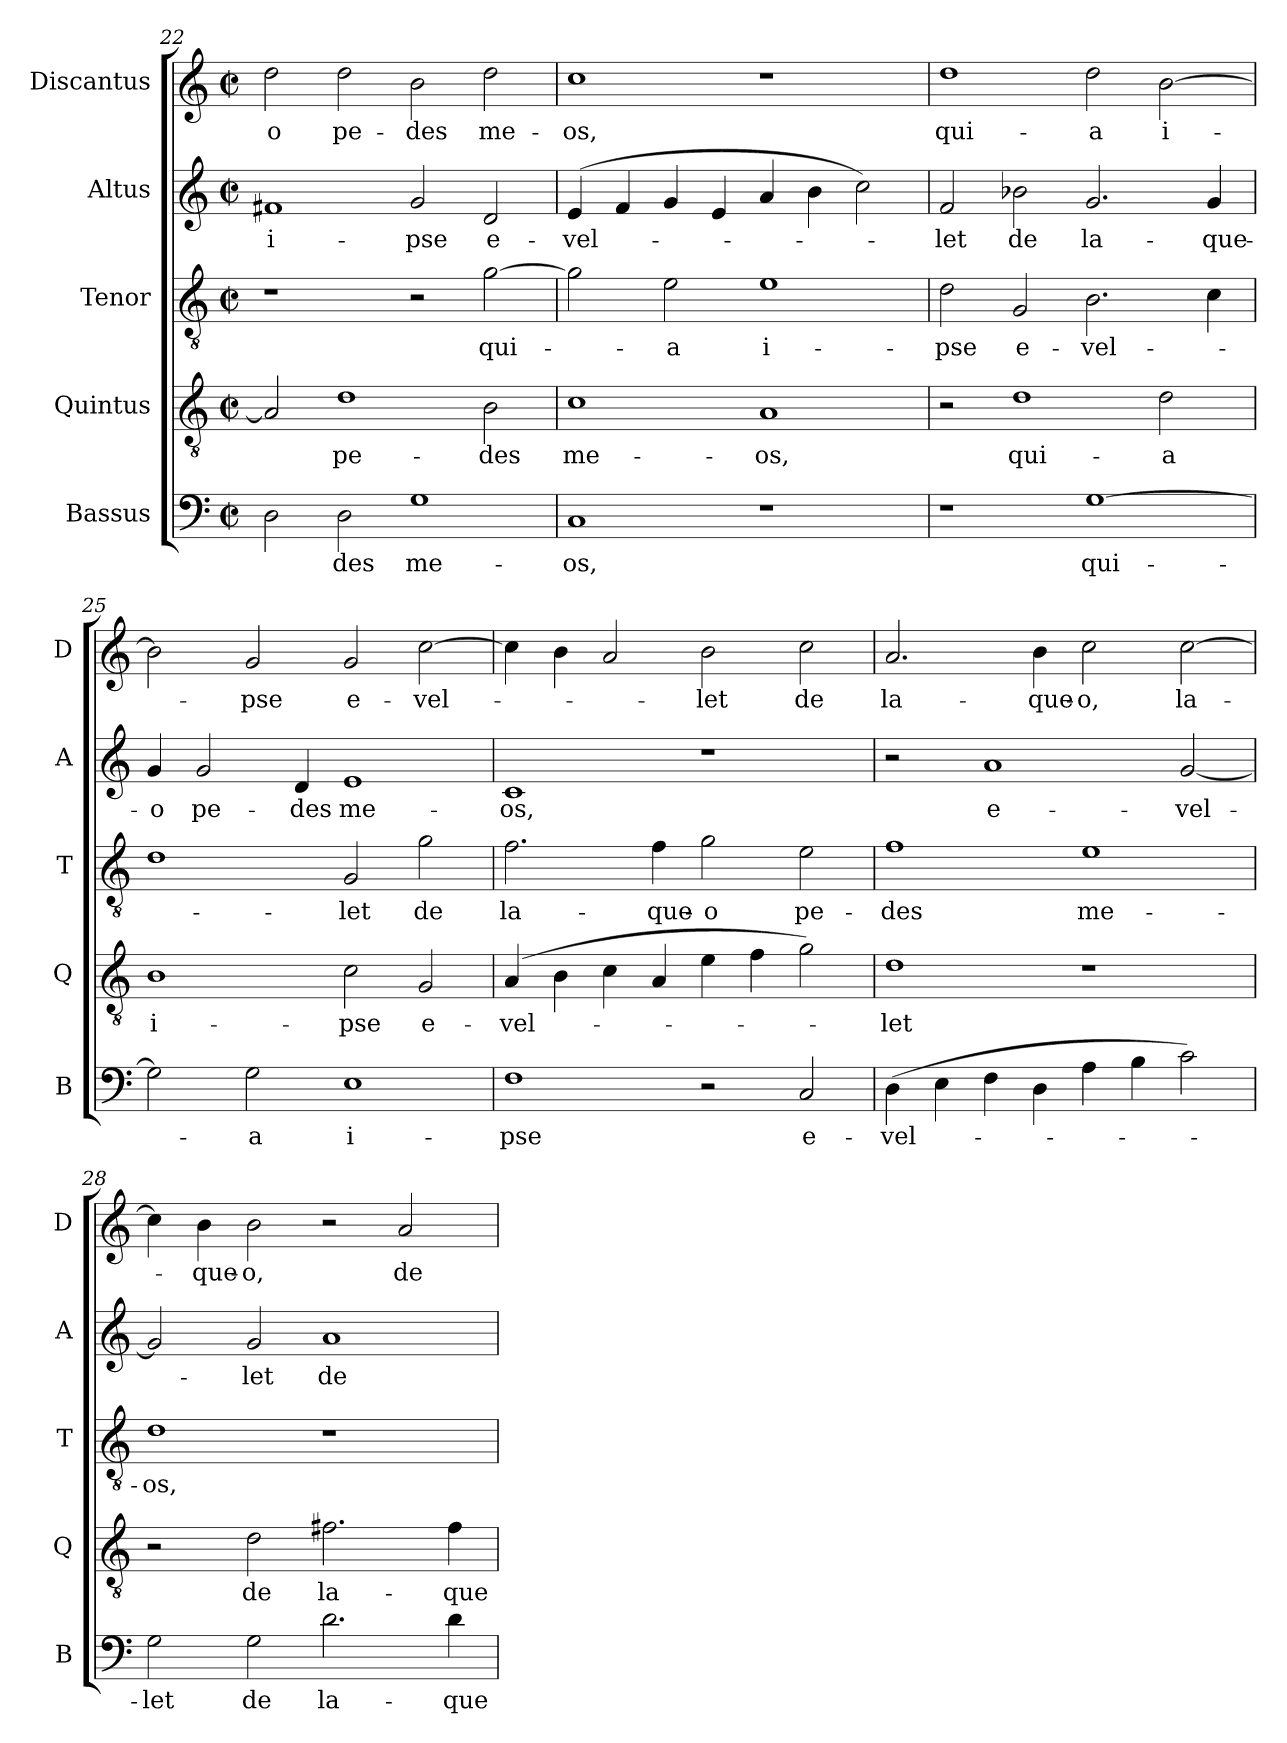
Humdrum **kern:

**kern	**text	**kern	**text	**kern	**text	**kern	**text	**kern	**text
*part5	*part5	*part4	*part4	*part3	*part3	*part2	*part2	*part1	*part1
*staff5	*staff5	*staff4	*staff4	*staff3	*staff3	*staff2	*staff2	*staff1	*staff1
*I"Bassus	*	*I"Quintus	*	*I"Tenor	*	*I"Altus	*	*I"Discantus	*
*I'B	*	*I'Q	*	*I'T	*	*I'A	*	*I'D	*
*clefF4	*	*clefGv2	*	*clefGv2	*	*clefG2	*	*clefG2	*
*k[]	*	*k[]	*	*k[]	*	*k[]	*	*k[]	*
*C:	*	*C:	*	*C:	*	*C:	*	*C:	*
*M2/2	*	*M2/2	*	*M2/2	*	*M2/2	*	*M2/2	*
*met(c|)	*	*met(c|)	*	*met(c|)	*	*met(c|)	*	*met(c|)	*
=22	=22	=22	=22	=22	=22	=22	=22	=22	=22
!	!	!	!	!	!	!	!LO:LY:b	!	!LO:LY:b
2D\	.	2A/]	.	1r	.	1f#X	i-	2dd\	-o
!	!LO:LY:b	!	!LO:LY:b	!	!	!	!	!	!LO:LY:b
2D\	-des	1d	pe-	.	.	.	.	2dd\	pe-
!	!LO:LY:b	!	!	!	!	!	!LO:LY:b	!	!LO:LY:b
1G	me-	.	.	2r	.	2g/	-pse	2b\	-des
!	!	!	!LO:LY:b	!	!LO:LY:b	!	!LO:LY:b	!	!LO:LY:b
.	.	2B\	-des	[2g\	qui-	2d/	e-	2dd\	me-
=23	=23	=23	=23	=23	=23	=23	=23	=23	=23
!	!LO:LY:b	!	!LO:LY:b	!	!	!	!LO:LY:b	!	!LO:LY:b
1C	-os,	1c	me-	2g\]	.	(4e/	-vel-	1cc	-os,
.	.	.	.	.	.	4f/	.	.	.
!	!	!	!	!	!LO:LY:b	!	!	!	!
.	.	.	.	2e\	-a	4g/	.	.	.
.	.	.	.	.	.	4e/	.	.	.
!	!	!	!LO:LY:b	!	!LO:LY:b	!	!	!	!
1r	.	1A	-os,	1e	i-	4a/	.	1r	.
.	.	.	.	.	.	4b\	.	.	.
.	.	.	.	.	.	2cc\)	.	.	.
=24	=24	=24	=24	=24	=24	=24	=24	=24	=24
!	!	!	!	!	!LO:LY:b	!	!LO:LY:b	!	!LO:LY:b
1r	.	2r	.	2d\	-pse	2f/	-let	1dd	qui-
!	!	!	!LO:LY:b	!	!LO:LY:b	!	!LO:LY:b	!	!
.	.	1d	qui-	2G/	e-	2b-X\	de	.	.
!	!LO:LY:b	!	!	!	!LO:LY:b	!	!LO:LY:b	!	!LO:LY:b
[1G	qui-	.	.	2.B\	-vel-	2.g/	la-	2dd\	-a
!	!	!	!LO:LY:b	!	!	!	!	!	!LO:LY:b
.	.	2d\	-a	.	.	.	.	[2b\	i-
!	!	!	!	!	!	!	!LO:LY:b	!	!
.	.	.	.	4c\	.	4g/	-que-	.	.
!!LO:PB:g=z
=25	=25	=25	=25	=25	=25	=25	=25	=25	=25
!	!	!	!LO:LY:b	!	!	!	!LO:LY:b	!	!
2G\]	.	1B	i-	1d	.	4g/	-o	2b\]	.
!	!	!	!	!	!	!	!LO:LY:b	!	!
.	.	.	.	.	.	2g/	pe-	.	.
!	!LO:LY:b	!	!	!	!	!	!	!	!LO:LY:b
2G\	-a	.	.	.	.	.	.	2g/	-pse
!	!	!	!	!	!	!	!LO:LY:b	!	!
.	.	.	.	.	.	4d/	-des	.	.
!	!LO:LY:b	!	!LO:LY:b	!	!LO:LY:b	!	!LO:LY:b	!	!LO:LY:b
1E	i-	2c\	-pse	2G/	-let	1e	me-	2g/	e-
!	!	!	!LO:LY:b	!	!LO:LY:b	!	!	!	!LO:LY:b
.	.	2G/	e-	2g\	de	.	.	[2cc\	-vel-
=26	=26	=26	=26	=26	=26	=26	=26	=26	=26
!	!LO:LY:b	!	!LO:LY:b	!	!LO:LY:b	!	!LO:LY:b	!	!
1F	-pse	(4A/	-vel-	2.f\	la-	1c	-os,	4cc\]	.
.	.	4B\	.	.	.	.	.	4b\	.
.	.	4c\	.	.	.	.	.	2a/	.
!	!	!	!	!	!LO:LY:b	!	!	!	!
.	.	4A/	.	4f\	-que-	.	.	.	.
!	!	!	!	!	!LO:LY:b	!	!	!	!LO:LY:b
2r	.	4e\	.	2g\	-o	1r	.	2b\	-let
.	.	4f\	.	.	.	.	.	.	.
!	!LO:LY:b	!	!	!	!LO:LY:b	!	!	!	!LO:LY:b
2C/	e-	2g\)	.	2e\	pe-	.	.	2cc\	de
=27	=27	=27	=27	=27	=27	=27	=27	=27	=27
!	!LO:LY:b	!	!LO:LY:b	!	!LO:LY:b	!	!	!	!LO:LY:b
(>4D\	-vel-	1d	-let	1f	-des	2r	.	2.a/	la-
4E\	.	.	.	.	.	.	.	.	.
!	!	!	!	!	!	!	!LO:LY:b	!	!
4F\	.	.	.	.	.	1a	e-	.	.
!	!	!	!	!	!	!	!	!	!LO:LY:b
4D\	.	.	.	.	.	.	.	4b\	-que-
!	!	!	!	!	!LO:LY:b	!	!	!	!LO:LY:b
4A\	.	1r	.	1e	me-	.	.	2cc\	-o,
4B\	.	.	.	.	.	.	.	.	.
!	!	!	!	!	!	!	!LO:LY:b	!	!LO:LY:b
2c\)	.	.	.	.	.	[2g/	-vel-	[2cc\	la-
=28	=28	=28	=28	=28	=28	=28	=28	=28	=28
!	!LO:LY:b	!	!	!	!LO:LY:b	!	!	!	!
2G\	-let	2r	.	1d	-os,	2g/]	.	4cc\]	.
!	!	!	!	!	!	!	!	!	!LO:LY:b
.	.	.	.	.	.	.	.	4b\	-que-
!	!LO:LY:b	!	!LO:LY:b	!	!	!	!LO:LY:b	!	!LO:LY:b
2G\	de	2d\	de	.	.	2g/	-let	2b\	-o,
!	!LO:LY:b	!	!LO:LY:b	!	!	!	!LO:LY:b	!	!
2.d\	la-	2.f#X\	la-	1r	.	1a	de	2r	.
!	!	!	!	!	!	!	!	!	!LO:LY:b
.	.	.	.	.	.	.	.	2a/	de
!	!LO:LY:b	!	!LO:LY:b	!	!	!	!	!	!
4d\	-que-	4f#\	-que-	.	.	.	.	.	.
=	=	=	=	=	=	=	=	=	=
*-	*-	*-	*-	*-	*-	*-	*-	*-	*-
